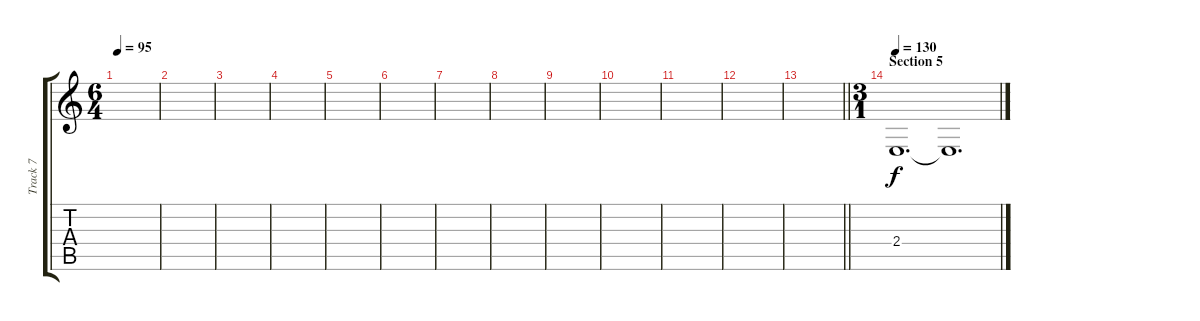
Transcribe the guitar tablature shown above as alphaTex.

\track ("Track 7" "Track 7") {instrument telephonering}
\staff {score tabs}
\tuning (E4 B3 G3 D3 A2 E2) {hide}
\ts (6 4)
\tempo 95
\clef g2
\ks c
|
|
|
|
|
|
|
|
|
|
|
|
\barLineRight lightlight
|
\ts (3 1)
\section ("" "Section 5")
\tempo 130
2.4.1{d volume 10} 2.4{t}.1{d}
